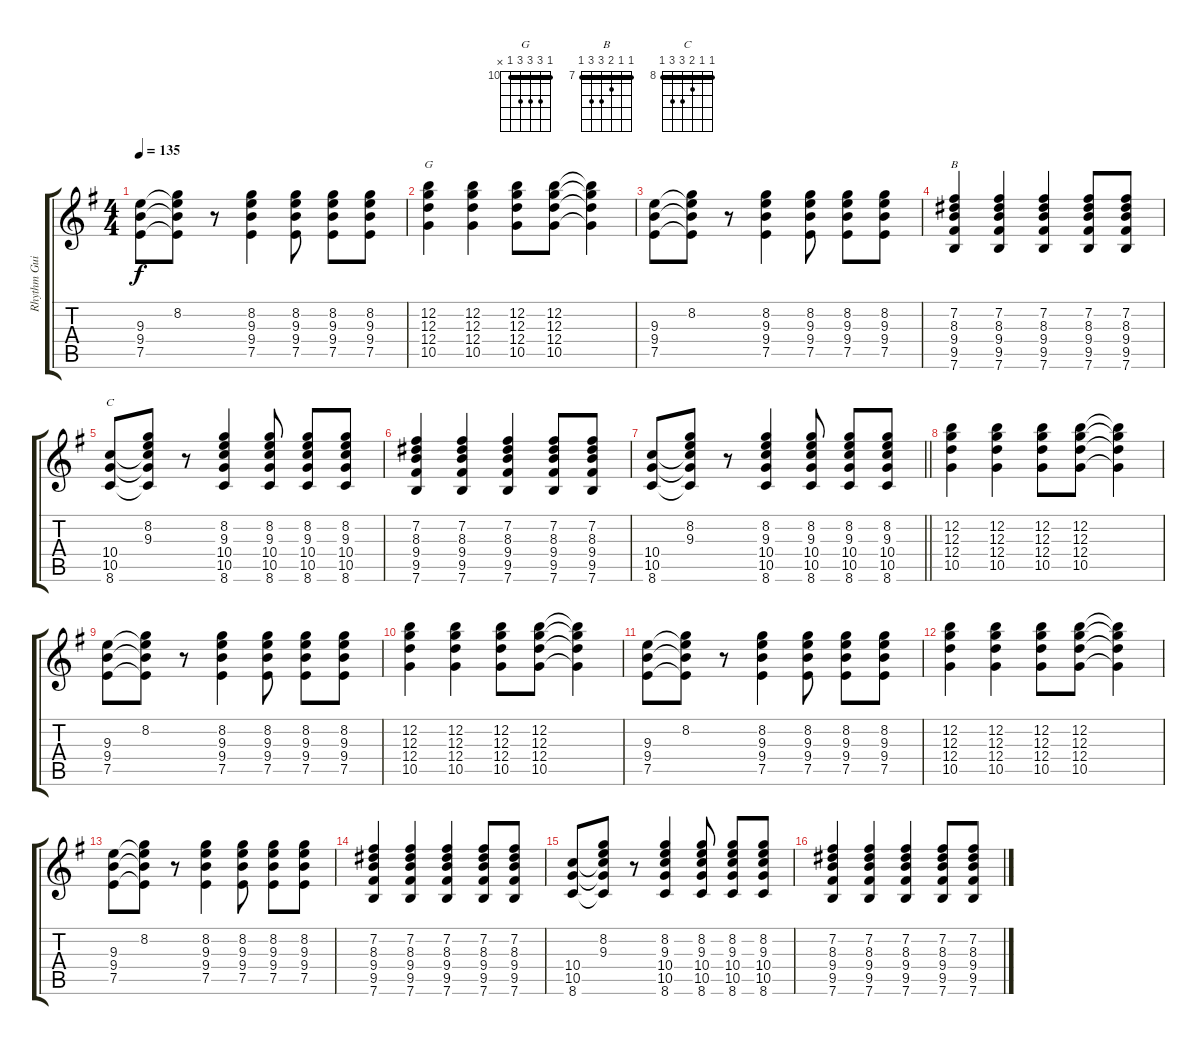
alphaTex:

\track ("Rhythm Guitar" "Rhythm Gui") {instrument overdrivenguitar}
\staff {score tabs}
\tuning (E4 B3 G3 D3 A2 E2) {hide}
\chord ("G" 10 12 12 12 10 x) {firstfret 10 barre 10}
\chord ("B" 7 7 8 9 9 7) {firstfret 7 barre 7}
\chord ("C" 8 8 9 10 10 8) {firstfret 8 barre 8}
\ts (4 4)
\tempo 135
\clef g2
\ks g
(9.3 9.4 7.5).8{dy f} (8.2 9.3{t} 9.4{t} 7.5{t}).8 r.8 (8.2 9.3 9.4 7.5).4 (8.2 9.3 9.4 7.5).8 (8.2 9.3 9.4 7.5).8 (8.2 9.3 9.4 7.5).8 |
(12.2 12.3 12.4 10.5).4{ch "G"} (12.2 12.3 12.4 10.5).4 (12.2 12.3 12.4 10.5).8 (12.2 12.3 12.4 10.5).8 (12.2{t} 12.3{t} 12.4{t} 10.5{t}).4 |
(9.3 9.4 7.5).8 (8.2 9.3{t} 9.4{t} 7.5{t}).8 r.8 (8.2 9.3 9.4 7.5).4 (8.2 9.3 9.4 7.5).8 (8.2 9.3 9.4 7.5).8 (8.2 9.3 9.4 7.5).8 |
(7.2 8.3 9.4 9.5 7.6).4{ch "B"} (7.2 8.3 9.4 9.5 7.6).4 (7.2 8.3 9.4 9.5 7.6).4 (7.2 8.3 9.4 9.5 7.6).8 (7.2 8.3 9.4 9.5 7.6).8 |
(10.4 10.5 8.6).8{ch "C"} (8.2 9.3 10.4{t} 10.5{t} 8.6{t}).8 r.8 (8.2 9.3 10.4 10.5 8.6).4 (8.2 9.3 10.4 10.5 8.6).8 (8.2 9.3 10.4 10.5 8.6).8 (8.2 9.3 10.4 10.5 8.6).8 |
(7.2 8.3 9.4 9.5 7.6).4 (7.2 8.3 9.4 9.5 7.6).4 (7.2 8.3 9.4 9.5 7.6).4 (7.2 8.3 9.4 9.5 7.6).8 (7.2 8.3 9.4 9.5 7.6).8 |
\barLineRight lightlight
(10.4 10.5 8.6).8 (8.2 9.3 10.4{t} 10.5{t} 8.6{t}).8 r.8 (8.2 9.3 10.4 10.5 8.6).4 (8.2 9.3 10.4 10.5 8.6).8 (8.2 9.3 10.4 10.5 8.6).8 (8.2 9.3 10.4 10.5 8.6).8 |
(12.2 12.3 12.4 10.5).4 (12.2 12.3 12.4 10.5).4 (12.2 12.3 12.4 10.5).8 (12.2 12.3 12.4 10.5).8 (12.2{t} 12.3{t} 12.4{t} 10.5{t}).4 |
(9.3 9.4 7.5).8 (8.2 9.3{t} 9.4{t} 7.5{t}).8 r.8 (8.2 9.3 9.4 7.5).4 (8.2 9.3 9.4 7.5).8 (8.2 9.3 9.4 7.5).8 (8.2 9.3 9.4 7.5).8 |
(12.2 12.3 12.4 10.5).4 (12.2 12.3 12.4 10.5).4 (12.2 12.3 12.4 10.5).8 (12.2 12.3 12.4 10.5).8 (12.2{t} 12.3{t} 12.4{t} 10.5{t}).4 |
(9.3 9.4 7.5).8 (8.2 9.3{t} 9.4{t} 7.5{t}).8 r.8 (8.2 9.3 9.4 7.5).4 (8.2 9.3 9.4 7.5).8 (8.2 9.3 9.4 7.5).8 (8.2 9.3 9.4 7.5).8 |
(12.2 12.3 12.4 10.5).4 (12.2 12.3 12.4 10.5).4 (12.2 12.3 12.4 10.5).8 (12.2 12.3 12.4 10.5).8 (12.2{t} 12.3{t} 12.4{t} 10.5{t}).4 |
(9.3 9.4 7.5).8 (8.2 9.3{t} 9.4{t} 7.5{t}).8 r.8 (8.2 9.3 9.4 7.5).4 (8.2 9.3 9.4 7.5).8 (8.2 9.3 9.4 7.5).8 (8.2 9.3 9.4 7.5).8 |
(7.2 8.3 9.4 9.5 7.6).4 (7.2 8.3 9.4 9.5 7.6).4 (7.2 8.3 9.4 9.5 7.6).4 (7.2 8.3 9.4 9.5 7.6).8 (7.2 8.3 9.4 9.5 7.6).8 |
(10.4 10.5 8.6).8 (8.2 9.3 10.4{t} 10.5{t} 8.6{t}).8 r.8 (8.2 9.3 10.4 10.5 8.6).4 (8.2 9.3 10.4 10.5 8.6).8 (8.2 9.3 10.4 10.5 8.6).8 (8.2 9.3 10.4 10.5 8.6).8 |
(7.2 8.3 9.4 9.5 7.6).4 (7.2 8.3 9.4 9.5 7.6).4 (7.2 8.3 9.4 9.5 7.6).4 (7.2 8.3 9.4 9.5 7.6).8 (7.2 8.3 9.4 9.5 7.6).8
